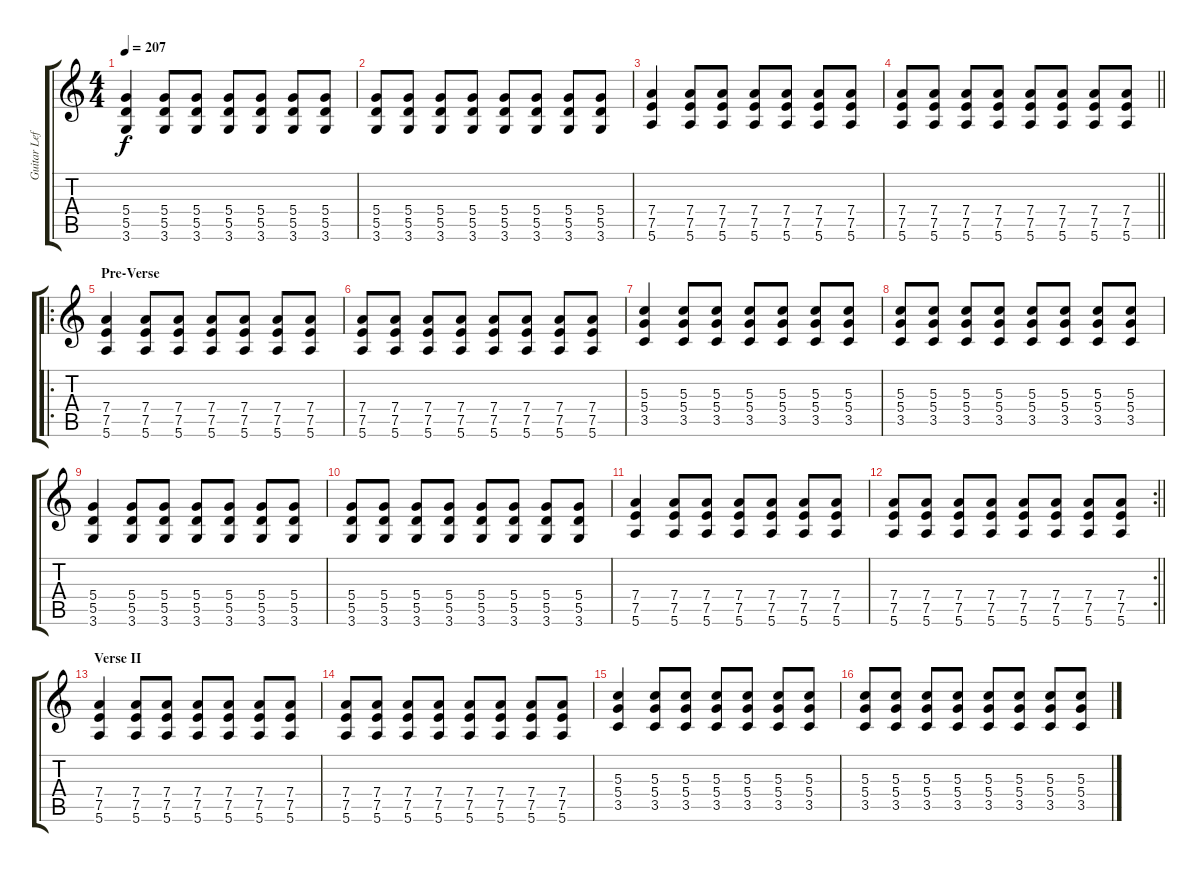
\track ("Guitar Left" "Guitar Lef") {instrument distortionguitar}
\staff {score tabs}
\tuning (E4 B3 G3 D3 A2 E2) {hide}
\ts (4 4)
\tempo 207
\clef g2
\ks c
(5.4 5.5 3.6).4{dy f} (5.4 5.5 3.6).8 (5.4 5.5 3.6).8 (5.4 5.5 3.6).8 (5.4 5.5 3.6).8 (5.4 5.5 3.6).8 (5.4 5.5 3.6).8 |
(5.4 5.5 3.6).8 (5.4 5.5 3.6).8 (5.4 5.5 3.6).8 (5.4 5.5 3.6).8 (5.4 5.5 3.6).8 (5.4 5.5 3.6).8 (5.4 5.5 3.6).8 (5.4 5.5 3.6).8 |
(7.4 7.5 5.6).4 (7.4 7.5 5.6).8 (7.4 7.5 5.6).8 (7.4 7.5 5.6).8 (7.4 7.5 5.6).8 (7.4 7.5 5.6).8 (7.4 7.5 5.6).8 |
\barLineRight lightlight
(7.4 7.5 5.6).8 (7.4 7.5 5.6).8 (7.4 7.5 5.6).8 (7.4 7.5 5.6).8 (7.4 7.5 5.6).8 (7.4 7.5 5.6).8 (7.4 7.5 5.6).8 (7.4 7.5 5.6).8 |
\ro
\section ("" "Pre-Verse")
(7.4 7.5 5.6).4 (7.4 7.5 5.6).8 (7.4 7.5 5.6).8 (7.4 7.5 5.6).8 (7.4 7.5 5.6).8 (7.4 7.5 5.6).8 (7.4 7.5 5.6).8 |
(7.4 7.5 5.6).8 (7.4 7.5 5.6).8 (7.4 7.5 5.6).8 (7.4 7.5 5.6).8 (7.4 7.5 5.6).8 (7.4 7.5 5.6).8 (7.4 7.5 5.6).8 (7.4 7.5 5.6).8 |
(5.3 5.4 3.5).4 (5.3 5.4 3.5).8 (5.3 5.4 3.5).8 (5.3 5.4 3.5).8 (5.3 5.4 3.5).8 (5.3 5.4 3.5).8 (5.3 5.4 3.5).8 |
(5.3 5.4 3.5).8 (5.3 5.4 3.5).8 (5.3 5.4 3.5).8 (5.3 5.4 3.5).8 (5.3 5.4 3.5).8 (5.3 5.4 3.5).8 (5.3 5.4 3.5).8 (5.3 5.4 3.5).8 |
(5.4 5.5 3.6).4 (5.4 5.5 3.6).8 (5.4 5.5 3.6).8 (5.4 5.5 3.6).8 (5.4 5.5 3.6).8 (5.4 5.5 3.6).8 (5.4 5.5 3.6).8 |
(5.4 5.5 3.6).8 (5.4 5.5 3.6).8 (5.4 5.5 3.6).8 (5.4 5.5 3.6).8 (5.4 5.5 3.6).8 (5.4 5.5 3.6).8 (5.4 5.5 3.6).8 (5.4 5.5 3.6).8 |
(7.4 7.5 5.6).4 (7.4 7.5 5.6).8 (7.4 7.5 5.6).8 (7.4 7.5 5.6).8 (7.4 7.5 5.6).8 (7.4 7.5 5.6).8 (7.4 7.5 5.6).8 |
\rc 2
\barLineRight lightlight
(7.4 7.5 5.6).8 (7.4 7.5 5.6).8 (7.4 7.5 5.6).8 (7.4 7.5 5.6).8 (7.4 7.5 5.6).8 (7.4 7.5 5.6).8 (7.4 7.5 5.6).8 (7.4 7.5 5.6).8 |
\section ("" "Verse II")
(7.4 7.5 5.6).4 (7.4 7.5 5.6).8 (7.4 7.5 5.6).8 (7.4 7.5 5.6).8 (7.4 7.5 5.6).8 (7.4 7.5 5.6).8 (7.4 7.5 5.6).8 |
(7.4 7.5 5.6).8 (7.4 7.5 5.6).8 (7.4 7.5 5.6).8 (7.4 7.5 5.6).8 (7.4 7.5 5.6).8 (7.4 7.5 5.6).8 (7.4 7.5 5.6).8 (7.4 7.5 5.6).8 |
(5.3 5.4 3.5).4 (5.3 5.4 3.5).8 (5.3 5.4 3.5).8 (5.3 5.4 3.5).8 (5.3 5.4 3.5).8 (5.3 5.4 3.5).8 (5.3 5.4 3.5).8 |
(5.3 5.4 3.5).8 (5.3 5.4 3.5).8 (5.3 5.4 3.5).8 (5.3 5.4 3.5).8 (5.3 5.4 3.5).8 (5.3 5.4 3.5).8 (5.3 5.4 3.5).8 (5.3 5.4 3.5).8
